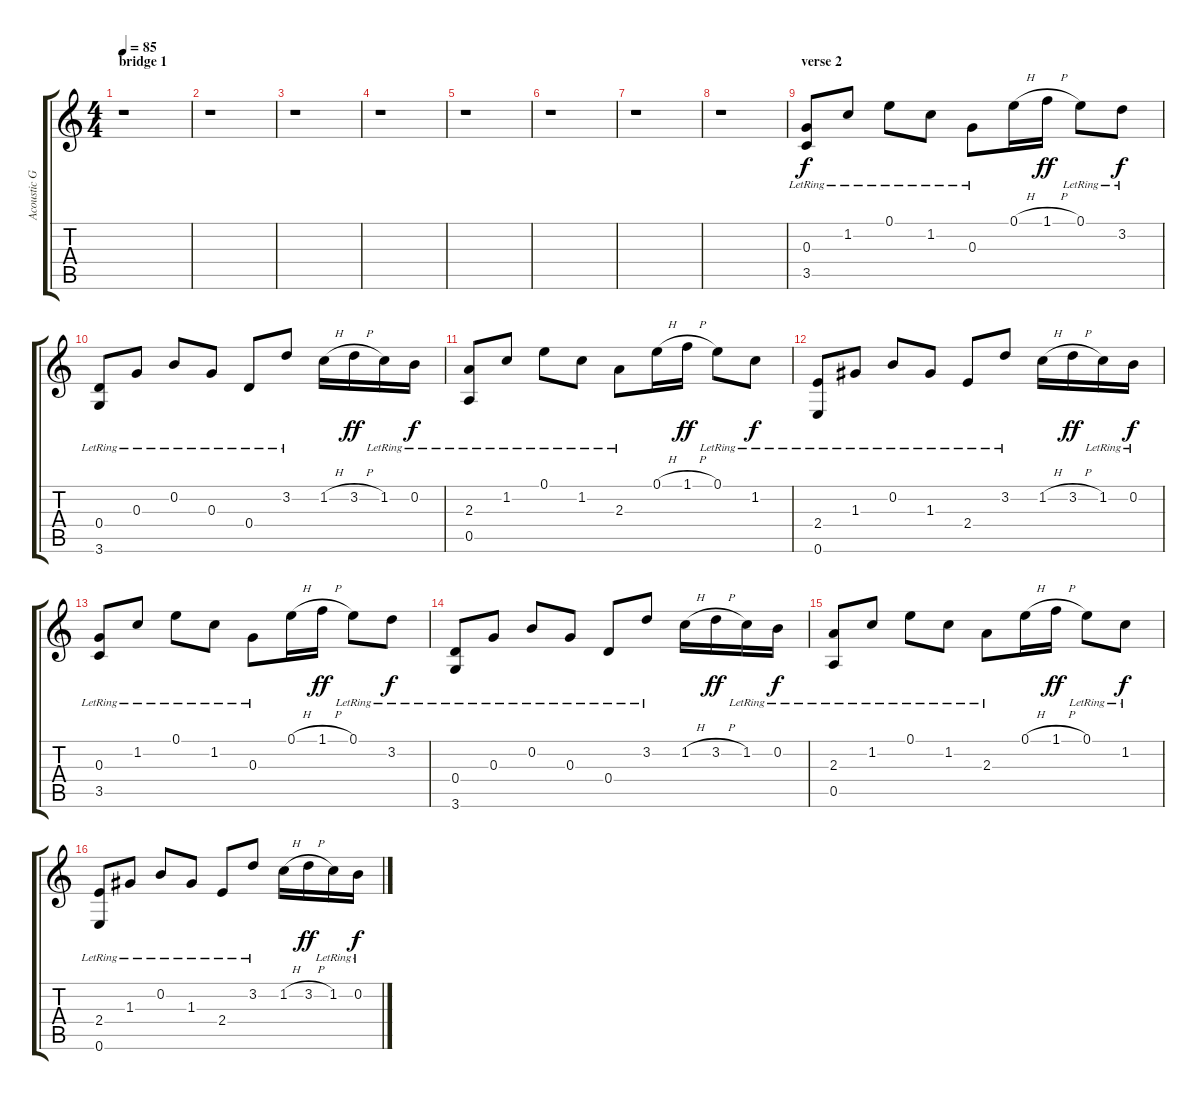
\track ("Acoustic Guitar" "Acoustic G") {instrument acousticguitarsteel}
\staff {score tabs}
\tuning (E4 B3 G3 D3 A2 E2) {hide}
\ts (4 4)
\section ("" "bridge 1")
\tempo 85
\clef g2
\ks c
r.1{dy f} |
r.1 |
r.1 |
r.1 |
r.1 |
r.1 |
r.1 |
r.1 |
\section ("" "verse 2")
(0.3{lr} 3.5{lr}).8 1.2{lr}.8 0.1{lr}.8 1.2{lr}.8 0.3{lr}.8 0.1{h}.16 1.1{h}.16{dy ff} 0.1{lr}.8 3.2{lr}.8{dy f} |
(0.4{lr} 3.6{lr}).8 0.3{lr}.8 0.2{lr}.8 0.3{lr}.8 0.4{lr}.8 3.2{lr}.8 1.2{h}.16 3.2{h}.16{dy ff} 1.2{lr}.16 0.2{lr}.16{dy f} |
(2.3{lr} 0.5{lr}).8 1.2{lr}.8 0.1{lr}.8 1.2{lr}.8 2.3{lr}.8 0.1{h}.16 1.1{h}.16{dy ff} 0.1{lr}.8 1.2{lr}.8{dy f} |
(2.4{lr} 0.6{lr}).8 1.3{lr}.8 0.2{lr}.8 1.3{lr}.8 2.4{lr}.8 3.2{lr}.8 1.2{h}.16 3.2{h}.16{dy ff} 1.2{lr}.16 0.2{lr}.16{dy f} |
(0.3{lr} 3.5{lr}).8 1.2{lr}.8 0.1{lr}.8 1.2{lr}.8 0.3{lr}.8 0.1{h}.16 1.1{h}.16{dy ff} 0.1{lr}.8 3.2{lr}.8{dy f} |
(0.4{lr} 3.6{lr}).8 0.3{lr}.8 0.2{lr}.8 0.3{lr}.8 0.4{lr}.8 3.2{lr}.8 1.2{h}.16 3.2{h}.16{dy ff} 1.2{lr}.16 0.2{lr}.16{dy f} |
(2.3{lr} 0.5{lr}).8 1.2{lr}.8 0.1{lr}.8 1.2{lr}.8 2.3{lr}.8 0.1{h}.16 1.1{h}.16{dy ff} 0.1{lr}.8 1.2{lr}.8{dy f} |
(2.4{lr} 0.6{lr}).8 1.3{lr}.8 0.2{lr}.8 1.3{lr}.8 2.4{lr}.8 3.2{lr}.8 1.2{h}.16 3.2{h}.16{dy ff} 1.2{lr}.16 0.2{lr}.16{dy f}
